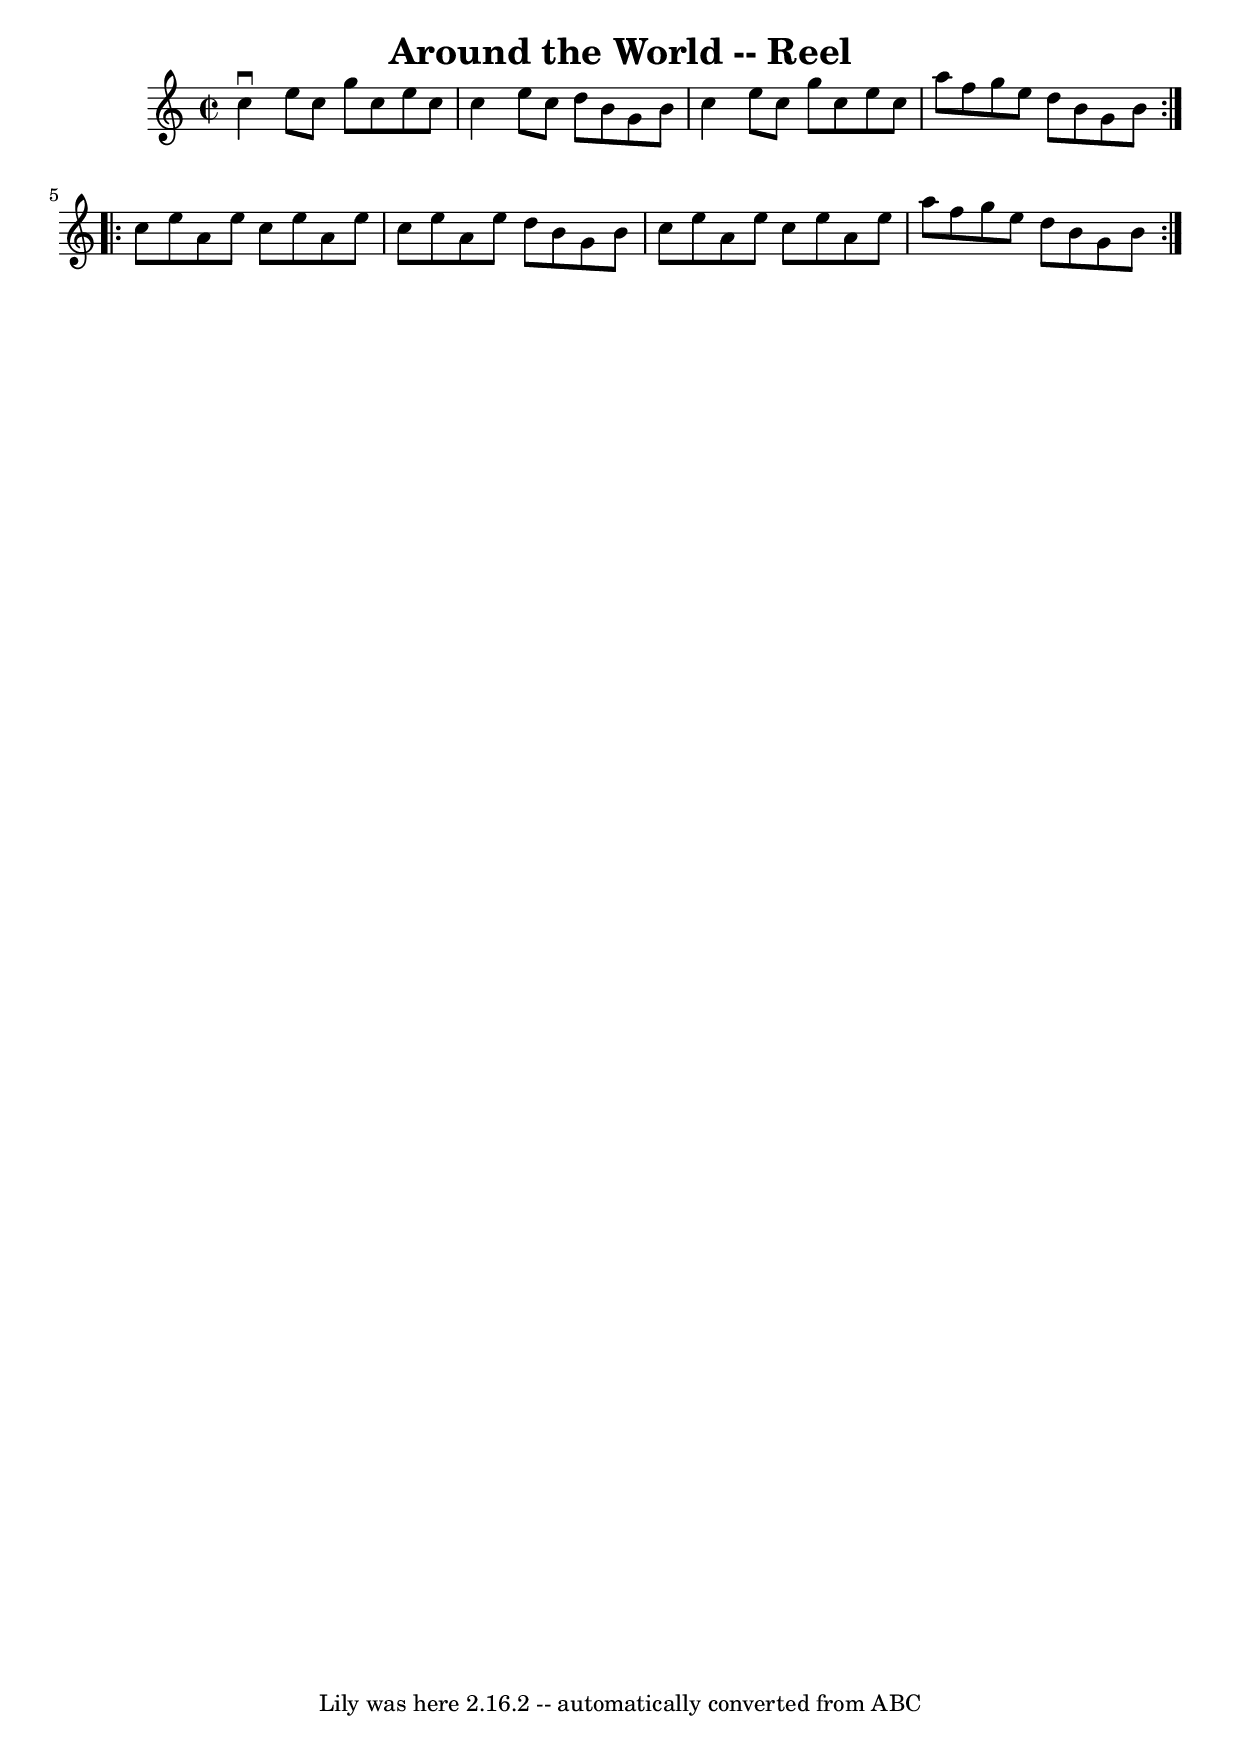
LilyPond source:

\version "2.16.2"
\include "Mammoth.ily"
\header {
  %% book = "Ryan's Mammoth Collection"
  crossRefNumber = "1"
  footnotes = "\\\\215"
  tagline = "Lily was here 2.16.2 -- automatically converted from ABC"
  title = "Around the World -- Reel"

}
voicedefault =  {



  \repeat volta 2 {

    \override Staff.TimeSignature #'style = #'C
    \time 2/2 
    \key c \major     c''4^\downbow e''8 c''8 g''8 c''8 e''8 c''8      |
    c''4 e''8 c''8 d''8 b'8 g'8 b'8     |
    c''4 e''8 c''8 g''8 c''8 e''8 c''8    |
    
    a''8 f''8 g''8 e''8 d''8 b'8 g'8 b'8    
 }     

  \repeat volta 2 {
c''8 e''8 a'8 e''8 c''8 e''8 a'8 e''8     |
		    c''8 e''8 a'8 e''8 d''8 b'8 g'8 b'8     |
		    c''8 e''8 a'8 e''8 c''8 e''8 a'8 e''8     |
		    a''8 f''8 g''8 e''8 d''8 b'8 g'8 b'8    
		 }   

}

\score{
  <<

    \context Staff="default"
    {
      \voicedefault 
      
 }

  >>
  \layout {
    
 }
  \midi {
 }

}
